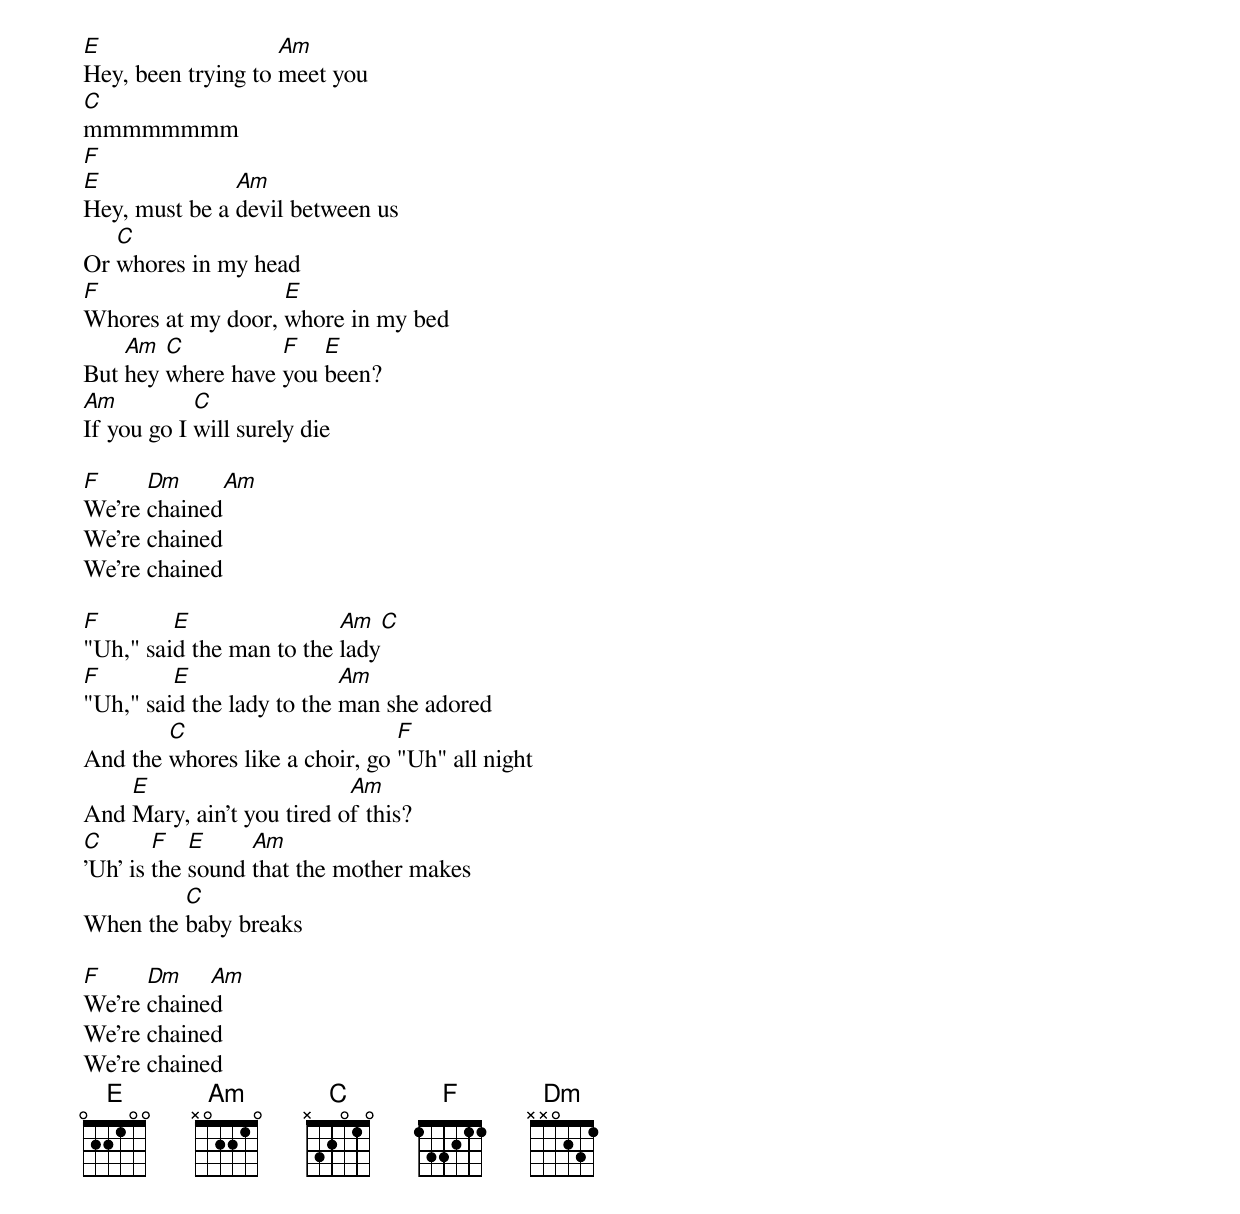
E                   Am
Hey, been trying to meet you
C
mmmmmmmm
F
E              Am
Hey, must be a devil between us
   C
Or whores in my head
F                  E
Whores at my door, whore in my bed
    Am  C          F   E
But hey where have you been?
Am          C
If you go I will surely die

F     Dm      Am
We're chained
We're chained
We're chained

F        E                Am           C
"Uh," said the man to the lady
F        E                 Am
"Uh," said the lady to the man she adored
        C                       F
And the whores like a choir, go "Uh" all night
    E                      Am
And Mary, ain't you tired of this?
C       F   E     Am
'Uh' is the sound that the mother makes
         C
When the baby breaks

F     Dm    Am
We're chained
We're chained
We're chained
